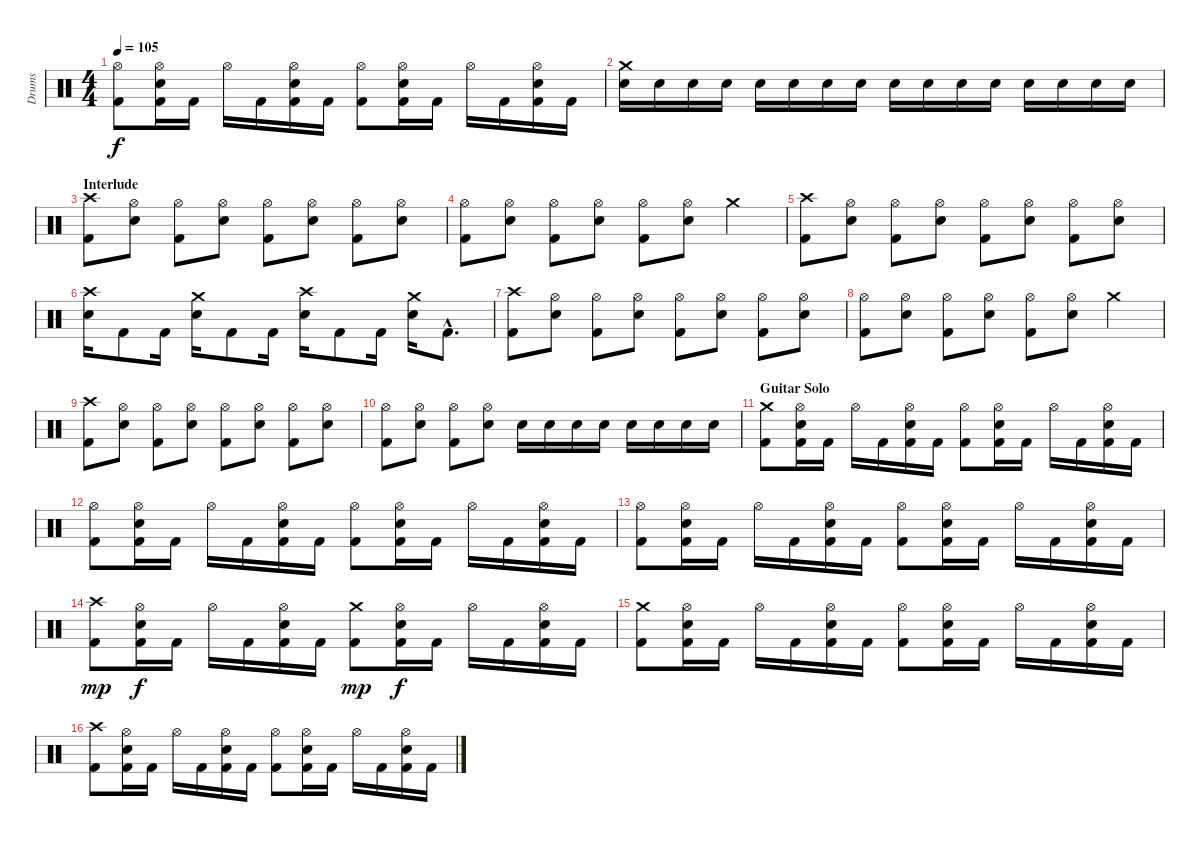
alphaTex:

\track ("Drums" "Drums") {instrument percussion}
\staff {score}
\articulation defaults
\ts (4 4)
\tempo 105
\clef neutral
\ks c
("Hi-Hat (open)" "Kick (hit) 2").8{dy f} ("Hi-Hat (open)" "Electric Snare (hit)" "Kick (hit) 2").16 "Kick (hit) 2".16 "Hi-Hat (open)".16 "Kick (hit) 2".16 ("Hi-Hat (open)" "Electric Snare (hit)" "Kick (hit) 2").16 "Kick (hit) 2".16 ("Hi-Hat (open)" "Kick (hit) 2").8 ("Hi-Hat (open)" "Electric Snare (hit)" "Kick (hit) 2").16 "Kick (hit) 2".16 "Hi-Hat (open)".16 "Kick (hit) 2".16 ("Hi-Hat (open)" "Electric Snare (hit)" "Kick (hit) 2").16 "Kick (hit) 2".16 |
("Crash medium (hit)" "Electric Snare (hit)").16 "Electric Snare (hit)".16 "Electric Snare (hit)".16 "Electric Snare (hit)".16 "Electric Snare (hit)".16 "Electric Snare (hit)".16 "Electric Snare (hit)".16 "Electric Snare (hit)".16 "Electric Snare (hit)".16 "Electric Snare (hit)".16 "Electric Snare (hit)".16 "Electric Snare (hit)".16 "Electric Snare (hit)".16 "Electric Snare (hit)".16 "Electric Snare (hit)".16 "Electric Snare (hit)".16 |
\section ("" "Interlude")
("Crash high (hit)" "Kick (hit) 2").8 ("Hi-Hat (open)" "Electric Snare (hit)").8 ("Hi-Hat (open)" "Kick (hit) 2").8 ("Hi-Hat (open)" "Electric Snare (hit)").8 ("Hi-Hat (open)" "Kick (hit) 2").8 ("Hi-Hat (open)" "Electric Snare (hit)").8 ("Hi-Hat (open)" "Kick (hit) 2").8 ("Hi-Hat (open)" "Electric Snare (hit)").8 |
("Hi-Hat (open)" "Kick (hit) 2").8 ("Hi-Hat (open)" "Electric Snare (hit)").8 ("Hi-Hat (open)" "Kick (hit) 2").8 ("Hi-Hat (open)" "Electric Snare (hit)").8 ("Hi-Hat (open)" "Kick (hit) 2").8 ("Hi-Hat (open)" "Electric Snare (hit)").8 "Crash medium (hit)".4 |
("Crash high (hit)" "Kick (hit) 2").8 ("Hi-Hat (open)" "Electric Snare (hit)").8 ("Hi-Hat (open)" "Kick (hit) 2").8 ("Hi-Hat (open)" "Electric Snare (hit)").8 ("Hi-Hat (open)" "Kick (hit) 2").8 ("Hi-Hat (open)" "Electric Snare (hit)").8 ("Hi-Hat (open)" "Kick (hit) 2").8 ("Hi-Hat (open)" "Electric Snare (hit)").8 |
("Crash high (hit)" "Electric Snare (hit)").16 "Kick (hit) 2".8 "Kick (hit) 2".16 ("Crash medium (hit)" "Electric Snare (hit)").16 "Kick (hit) 2".8 "Kick (hit) 2".16 ("Crash high (hit)" "Electric Snare (hit)").16 "Kick (hit) 2".8 "Kick (hit) 2".16 ("Crash medium (hit)" "Electric Snare (hit)").16 "Kick (hit) 2"{hac}.8{d} |
("Crash high (hit)" "Kick (hit) 2").8 ("Hi-Hat (open)" "Electric Snare (hit)").8 ("Hi-Hat (open)" "Kick (hit) 2").8 ("Hi-Hat (open)" "Electric Snare (hit)").8 ("Hi-Hat (open)" "Kick (hit) 2").8 ("Hi-Hat (open)" "Electric Snare (hit)").8 ("Hi-Hat (open)" "Kick (hit) 2").8 ("Hi-Hat (open)" "Electric Snare (hit)").8 |
("Hi-Hat (open)" "Kick (hit) 2").8 ("Hi-Hat (open)" "Electric Snare (hit)").8 ("Hi-Hat (open)" "Kick (hit) 2").8 ("Hi-Hat (open)" "Electric Snare (hit)").8 ("Hi-Hat (open)" "Kick (hit) 2").8 ("Hi-Hat (open)" "Electric Snare (hit)").8 "Crash medium (hit)".4 |
("Crash high (hit)" "Kick (hit) 2").8 ("Hi-Hat (open)" "Electric Snare (hit)").8 ("Hi-Hat (open)" "Kick (hit) 2").8 ("Hi-Hat (open)" "Electric Snare (hit)").8 ("Hi-Hat (open)" "Kick (hit) 2").8 ("Hi-Hat (open)" "Electric Snare (hit)").8 ("Hi-Hat (open)" "Kick (hit) 2").8 ("Hi-Hat (open)" "Electric Snare (hit)").8 |
("Hi-Hat (open)" "Kick (hit) 2").8 ("Hi-Hat (open)" "Electric Snare (hit)").8 ("Hi-Hat (open)" "Kick (hit) 2").8 ("Hi-Hat (open)" "Electric Snare (hit)").8 "Electric Snare (hit)".16 "Electric Snare (hit)".16 "Electric Snare (hit)".16 "Electric Snare (hit)".16 "Electric Snare (hit)".16 "Electric Snare (hit)".16 "Electric Snare (hit)".16 "Electric Snare (hit)".16 |
\section ("" "Guitar Solo")
("Crash medium (hit)" "Kick (hit) 2").8 ("Hi-Hat (open)" "Electric Snare (hit)" "Kick (hit) 2").16 "Kick (hit) 2".16 "Hi-Hat (open)".16 "Kick (hit) 2".16 ("Hi-Hat (open)" "Electric Snare (hit)" "Kick (hit) 2").16 "Kick (hit) 2".16 ("Hi-Hat (open)" "Kick (hit) 2").8 ("Hi-Hat (open)" "Electric Snare (hit)" "Kick (hit) 2").16 "Kick (hit) 2".16 "Hi-Hat (open)".16 "Kick (hit) 2".16 ("Hi-Hat (open)" "Electric Snare (hit)" "Kick (hit) 2").16 "Kick (hit) 2".16 |
("Hi-Hat (open)" "Kick (hit) 2").8 ("Hi-Hat (open)" "Electric Snare (hit)" "Kick (hit) 2").16 "Kick (hit) 2".16 "Hi-Hat (open)".16 "Kick (hit) 2".16 ("Hi-Hat (open)" "Electric Snare (hit)" "Kick (hit) 2").16 "Kick (hit) 2".16 ("Hi-Hat (open)" "Kick (hit) 2").8 ("Hi-Hat (open)" "Electric Snare (hit)" "Kick (hit) 2").16 "Kick (hit) 2".16 "Hi-Hat (open)".16 "Kick (hit) 2".16 ("Hi-Hat (open)" "Electric Snare (hit)" "Kick (hit) 2").16 "Kick (hit) 2".16 |
("Hi-Hat (open)" "Kick (hit) 2").8 ("Hi-Hat (open)" "Electric Snare (hit)" "Kick (hit) 2").16 "Kick (hit) 2".16 "Hi-Hat (open)".16 "Kick (hit) 2".16 ("Hi-Hat (open)" "Electric Snare (hit)" "Kick (hit) 2").16 "Kick (hit) 2".16 ("Hi-Hat (open)" "Kick (hit) 2").8 ("Hi-Hat (open)" "Electric Snare (hit)" "Kick (hit) 2").16 "Kick (hit) 2".16 "Hi-Hat (open)".16 "Kick (hit) 2".16 ("Hi-Hat (open)" "Electric Snare (hit)" "Kick (hit) 2").16 "Kick (hit) 2".16 |
("Crash high (hit)" "Kick (hit) 2").8{dy mp} ("Hi-Hat (open)" "Electric Snare (hit)" "Kick (hit) 2").16{dy f} "Kick (hit) 2".16 "Hi-Hat (open)".16 "Kick (hit) 2".16 ("Hi-Hat (open)" "Electric Snare (hit)" "Kick (hit) 2").16 "Kick (hit) 2".16 ("Crash medium (hit)" "Kick (hit) 2").8{dy mp} ("Hi-Hat (open)" "Electric Snare (hit)" "Kick (hit) 2").16{dy f} "Kick (hit) 2".16 "Hi-Hat (open)".16 "Kick (hit) 2".16 ("Hi-Hat (open)" "Electric Snare (hit)" "Kick (hit) 2").16 "Kick (hit) 2".16 |
("Crash medium (hit)" "Kick (hit) 2").8 ("Hi-Hat (open)" "Electric Snare (hit)" "Kick (hit) 2").16 "Kick (hit) 2".16 "Hi-Hat (open)".16 "Kick (hit) 2".16 ("Hi-Hat (open)" "Electric Snare (hit)" "Kick (hit) 2").16 "Kick (hit) 2".16 ("Hi-Hat (open)" "Kick (hit) 2").8 ("Hi-Hat (open)" "Electric Snare (hit)" "Kick (hit) 2").16 "Kick (hit) 2".16 "Hi-Hat (open)".16 "Kick (hit) 2".16 ("Hi-Hat (open)" "Electric Snare (hit)" "Kick (hit) 2").16 "Kick (hit) 2".16 |
("Crash high (hit)" "Kick (hit) 2").8 ("Hi-Hat (open)" "Electric Snare (hit)" "Kick (hit) 2").16 "Kick (hit) 2".16 "Hi-Hat (open)".16 "Kick (hit) 2".16 ("Hi-Hat (open)" "Electric Snare (hit)" "Kick (hit) 2").16 "Kick (hit) 2".16 ("Hi-Hat (open)" "Kick (hit) 2").8 ("Hi-Hat (open)" "Electric Snare (hit)" "Kick (hit) 2").16 "Kick (hit) 2".16 "Hi-Hat (open)".16 "Kick (hit) 2".16 ("Hi-Hat (open)" "Electric Snare (hit)" "Kick (hit) 2").16 "Kick (hit) 2".16
